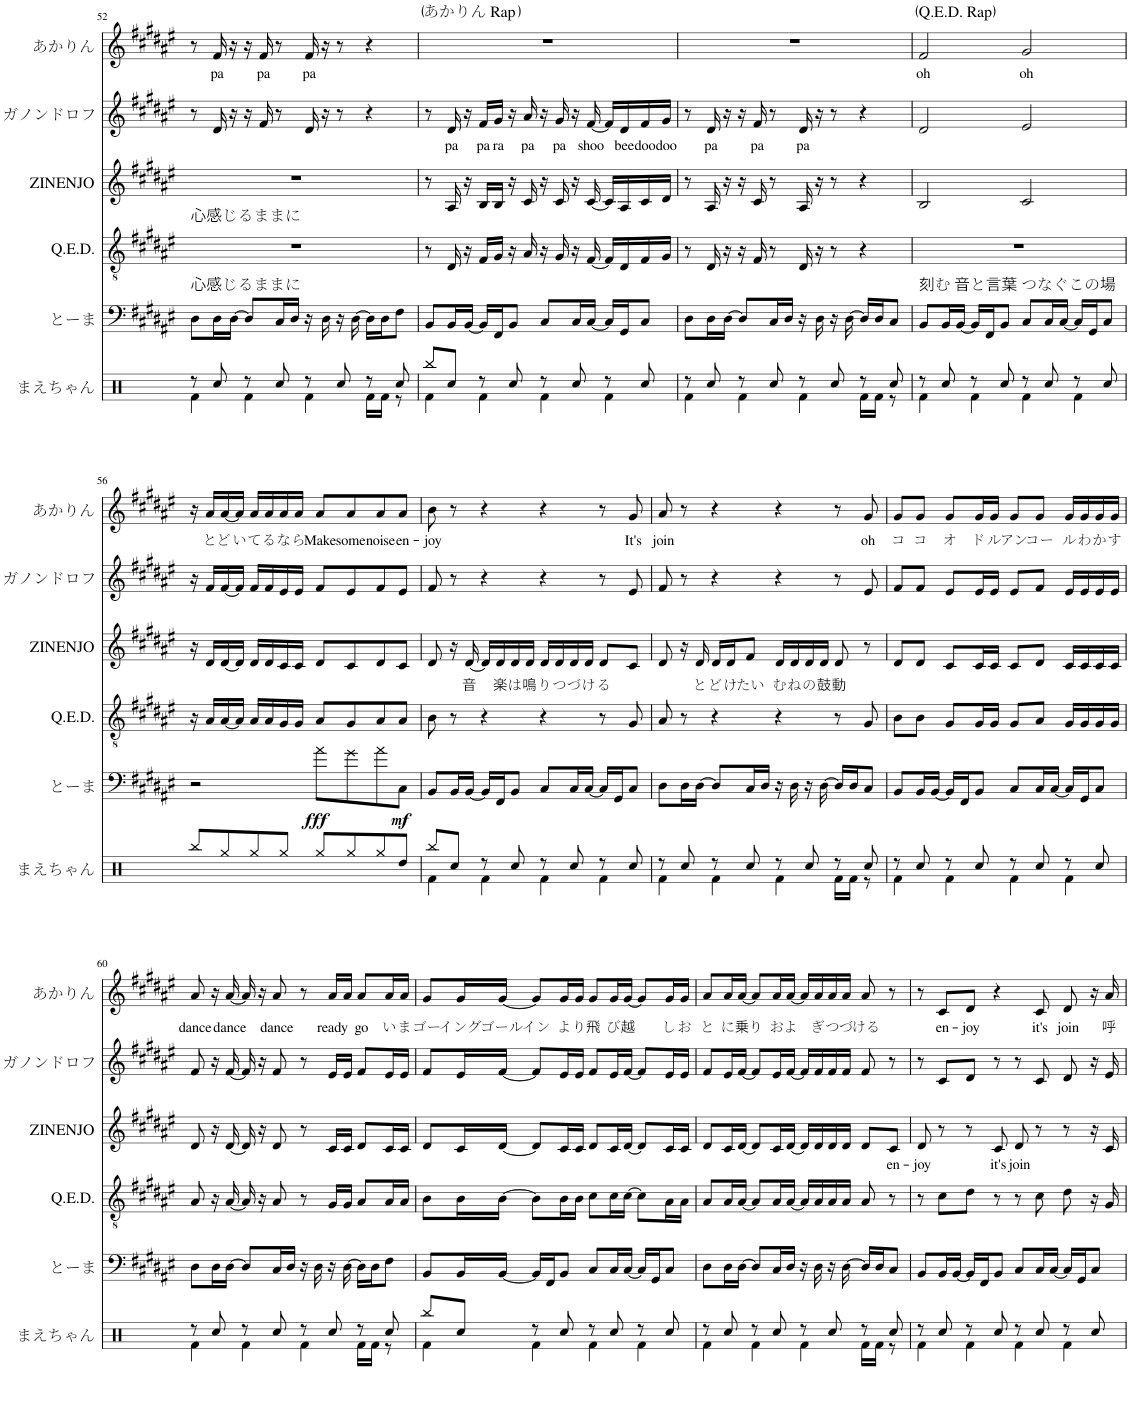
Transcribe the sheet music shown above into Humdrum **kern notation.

**kern	**kern	**dynam	**harte	**kern	**harte	**kern	**text	**kern	**text	**kern	**text	**harte
*part6	*part5	*part5	*part5	*part4	*part4	*part3	*part3	*part2	*part2	*part1	*part1	*part1
*staff6	*staff5	*staff5	*	*staff4	*	*staff3	*staff3	*staff2	*staff2	*staff1	*staff1	*
*I"まえちゃん	*I"とーま	*	*	*I"Q.E.D.	*	*I"ZINENJO	*	*I"ガノンドロフ	*	*I"あかりん	*	*
*	*	*	*	*I'Q.E.D.	*	*I'ZINENJO	*	*	*	*	*	*
!!LO:PB:g=z
*clefX	*clefF4	*	*	*clefGv2	*	*clefG2	*	*clefG2	*	*clefG2	*	*
*k[]	*k[f#c#g#d#a#e#]	*	*	*k[f#c#g#d#a#e#]	*	*k[f#c#g#d#a#e#]	*	*k[f#c#g#d#a#e#]	*	*k[f#c#g#d#a#e#]	*	*
*M4/4	*M4/4	*	*	*M4/4	*	*M4/4	*	*M4/4	*	*M4/4	*	*
=52	=52	=52	=52	=52	=52	=52	=52	=52	=52	=52	=52	=52
*^	*	*	*	*	*	*	*	*	*	*	*	*
!	!	!	!	!LO:H:kt=心感じるままに	!	!LO:H:kt=心感じるままに	!	!	!	!	!	!	!
8r	4Rf\	8D#\L	.	N	1r	N	1r	.	8r	.	8r	.	.
!	!	!	!	!	!	!	!	!	!	!	!	!LO:LY:b	!
8Rcc/	.	16D#\L	.	.	.	.	.	.	16d#/	.	16f#/	pa	.
.	.	[16D#\JJ	.	.	.	.	.	.	16r	.	16r	.	.
8r	4Rf\	8D#/L]	.	.	.	.	.	.	16r	.	16r	.	.
!	!	!	!	!	!	!	!	!	!	!	!	!LO:LY:b	!
.	.	.	.	.	.	.	.	.	16f#/	.	16f#/	pa	.
8Rcc/	.	16C#/L	.	.	.	.	.	.	8r	.	8r	.	.
.	.	16D#/JJ	.	.	.	.	.	.	.	.	.	.	.
!	!	!	!	!	!	!	!	!	!	!	!	!LO:LY:b	!
8r	4Rf\	16r	.	.	.	.	.	.	16d#/	.	16f#/	pa	.
.	.	16D#\	.	.	.	.	.	.	16r	.	16r	.	.
8Rcc/	.	16r	.	.	.	.	.	.	8r	.	8r	.	.
.	.	[16D#\	.	.	.	.	.	.	.	.	.	.	.
8r	16Rf\LL	16D#\LL]	.	.	.	.	.	.	4r	.	4r	.	.
.	16Rf\JJ	16D#\J	.	.	.	.	.	.	.	.	.	.	.
8Rcc/	8r	8F#\J	.	.	.	.	.	.	.	.	.	.	.
=53	=53	=53	=53	=53	=53	=53	=53	=53	=53	=53	=53	=53	=53
!	!	!	!	!	!	!	!	!	!	!	!	!	!LO:H:kt=あかりん Rap
8Rbb/L	4Rf\	8BB/L	.	.	8r	.	8r	.	8r	.	1r	.	N
!	!	!	!	!	!	!	!	!	!	!LO:LY:b	!	!	!
8Rcc/J	.	16BB/L	.	.	16D#/	.	16A#/	.	16d#/	pa	.	.	.
.	.	[16BB/JJ	.	.	16r	.	16r	.	16r	.	.	.	.
!	!	!	!	!	!	!	!	!	!	!LO:LY:b	!	!	!
8r	4Rf\	16BB/LL]	.	.	16F#/LL	.	16B/LL	.	16f#/LL	pa	.	.	.
!	!	!	!	!	!	!	!	!	!	!LO:LY:b	!	!	!
.	.	16FF#/J	.	.	16G#/JJ	.	16B/JJ	.	16g#/JJ	ra	.	.	.
8Rcc/	.	8BB/J	.	.	16r	.	16r	.	16r	.	.	.	.
!	!	!	!	!	!	!	!	!	!	!LO:LY:b	!	!	!
.	.	.	.	.	16A#/	.	16c#/	.	16a#/	pa	.	.	.
8r	4Rf\	8C#/L	.	.	16r	.	16r	.	16r	.	.	.	.
!	!	!	!	!	!	!	!	!	!	!LO:LY:b	!	!	!
.	.	.	.	.	16G#/	.	16c#/	.	16g#/	pa	.	.	.
8Rcc/	.	16C#/L	.	.	16r	.	16r	.	16r	.	.	.	.
!	!	!	!	!	!	!	!	!	!	!LO:LY:b	!	!	!
.	.	[16C#/JJ	.	.	[16F#/	.	[16c#/	.	[16f#/	shoo	.	.	.
8r	4Rf\	16C#/LL]	.	.	16F#/LL]	.	16c#/LL]	.	16f#/LL]	.	.	.	.
!	!	!	!	!	!	!	!	!	!	!LO:LY:b	!	!	!
.	.	16GG#/J	.	.	16D#/	.	16A#/	.	16d#/	bee	.	.	.
!	!	!	!	!	!	!	!	!	!	!LO:LY:b	!	!	!
8Rcc/	.	8C#/J	.	.	16F#/	.	16c#/	.	16f#/	doo	.	.	.
!	!	!	!	!	!	!	!	!	!	!LO:LY:b	!	!	!
.	.	.	.	.	16G#/JJ	.	16d#/JJ	.	16g#/JJ	doo	.	.	.
=54	=54	=54	=54	=54	=54	=54	=54	=54	=54	=54	=54	=54	=54
8r	4Rf\	8D#\L	.	.	8r	.	8r	.	8r	.	1r	.	.
!	!	!	!	!	!	!	!	!	!	!LO:LY:b	!	!	!
8Rcc/	.	16D#\L	.	.	16D#/	.	16A#/	.	16d#/	pa	.	.	.
.	.	[16D#\JJ	.	.	16r	.	16r	.	16r	.	.	.	.
8r	4Rf\	8D#/L]	.	.	16r	.	16r	.	16r	.	.	.	.
!	!	!	!	!	!	!	!	!	!	!LO:LY:b	!	!	!
.	.	.	.	.	16F#/	.	16c#/	.	16f#/	pa	.	.	.
8Rcc/	.	16C#/L	.	.	8r	.	8r	.	8r	.	.	.	.
.	.	16D#/JJ	.	.	.	.	.	.	.	.	.	.	.
!	!	!	!	!	!	!	!	!	!	!LO:LY:b	!	!	!
8r	4Rf\	16r	.	.	16D#/	.	16A#/	.	16d#/	pa	.	.	.
.	.	16D#\	.	.	16r	.	16r	.	16r	.	.	.	.
8Rcc/	.	16r	.	.	8r	.	8r	.	8r	.	.	.	.
.	.	[16D#\	.	.	.	.	.	.	.	.	.	.	.
8r	16Rf\LL	16D#/LL]	.	.	4r	.	4r	.	4r	.	.	.	.
.	16Rf\JJ	16D#/J	.	.	.	.	.	.	.	.	.	.	.
8Rcc/	8r	8C#/J	.	.	.	.	.	.	.	.	.	.	.
=55	=55	=55	=55	=55	=55	=55	=55	=55	=55	=55	=55	=55	=55
!	!	!	!	!LO:H:kt=刻む 音と言葉 つなぐこの場	!	!	!	!	!	!	!	!LO:LY:b	!LO:H:kt=Q.E.D. Rap
8r	4Rf\	8BB/L	.	N	1r	.	2B/	.	2d#/	.	2f#/	oh	N
8Rcc/	.	16BB/L	.	.	.	.	.	.	.	.	.	.	.
.	.	[16BB/JJ	.	.	.	.	.	.	.	.	.	.	.
8r	4Rf\	16BB/LL]	.	.	.	.	.	.	.	.	.	.	.
.	.	16FF#/J	.	.	.	.	.	.	.	.	.	.	.
8Rcc/	.	8BB/J	.	.	.	.	.	.	.	.	.	.	.
!	!	!	!	!	!	!	!	!	!	!	!	!LO:LY:b	!
8r	4Rf\	8C#/L	.	.	.	.	2c#/	.	2e#/	.	2g#/	oh	.
8Rcc/	.	16C#/L	.	.	.	.	.	.	.	.	.	.	.
.	.	[16C#/JJ	.	.	.	.	.	.	.	.	.	.	.
8r	4Rf\	16C#/LL]	.	.	.	.	.	.	.	.	.	.	.
.	.	16GG#/J	.	.	.	.	.	.	.	.	.	.	.
8Rcc/	.	8C#/J	.	.	.	.	.	.	.	.	.	.	.
*v	*v	*	*	*	*	*	*	*	*	*	*	*	*
!!LO:LB:g=z
=56	=56	=56	=56	=56	=56	=56	=56	=56	=56	=56	=56	=56
8Rbb/L	2r	.	.	16r	.	16r	.	16r	.	16r	.	.
!	!	!	!	!	!	!	!	!	!	!	!LO:LY:b	!
.	.	.	.	16A#/LL	.	16d#/LL	.	16f#/LL	.	16a#/LL	と	.
!	!	!	!	!	!	!	!	!	!	!	!LO:LY:b	!
8Rgg/	.	.	.	[16A#/	.	[16d#/	.	[16f#/	.	[16a#/	ど	.
!	!	!	!	!	!	!	!	!	!	!	!LO:LY:b	!
.	.	.	.	16A#/JJ]	.	16d#/JJ]	.	16f#/JJ]	.	16a#/JJ]	い	.
!	!	!	!	!	!	!	!	!	!	!	!LO:LY:b	!
8Rgg/	.	.	.	16A#/LL	.	16d#/LL	.	16f#/LL	.	16a#/LL	て	.
!	!	!	!	!	!	!	!	!	!	!	!LO:LY:b	!
.	.	.	.	16A#/	.	16d#/	.	16f#/	.	16a#/	る	.
!	!	!	!	!	!	!	!	!	!	!	!LO:LY:b	!
8Rgg/J	.	.	.	16G#/	.	16c#/	.	16e#/	.	16a#/	な	.
!	!	!	!	!	!	!	!	!	!	!	!LO:LY:b	!
.	.	.	.	16G#/JJ	.	16c#/JJ	.	16e#/JJ	.	16a#/JJ	ら	.
!	!	!LO:DY:b	!	!	!	!	!	!	!	!	!LO:LY:b	!
8Rgg/L	8a#\L	fff	.	8A#/L	.	8d#/L	.	8f#/L	.	8a#/L	Make	.
!	!	!	!	!	!	!	!	!	!	!	!LO:LY:b	!
8Rgg/	8g#\	.	.	8G#/	.	8c#/	.	8e#/	.	8a#/	some	.
!	!	!	!	!	!	!	!	!	!	!	!LO:LY:b	!
8Rgg/	8a#\	.	.	8A#/	.	8d#/	.	8f#/	.	8a#/	noise	.
!	!	!LO:DY:b	!	!	!	!	!	!	!	!	!LO:LY:b	!
8Rdd/J	8C#\J	mf	.	8A#/J	.	8c#/J	.	8e#/J	.	8a#/J	en-	.
=57	=57	=57	=57	=57	=57	=57	=57	=57	=57	=57	=57	=57
*^	*	*	*	*	*	*	*	*	*	*	*	*
!	!	!	!	!	!	!	!	!	!	!	!	!LO:LY:b	!
8Rbb/L	4Rf\	8BB/L	.	.	8B\	.	8d#/	.	8f#/	.	8b\	-joy	.
8Rcc/J	.	16BB/L	.	.	8r	.	16r	.	8r	.	8r	.	.
!	!	!	!	!	!	!	!	!LO:LY:b	!	!	!	!	!
.	.	[16BB/JJ	.	.	.	.	[16d#/	音	.	.	.	.	.
8r	4Rf\	16BB/LL]	.	.	4r	.	16d#/LL]	.	4r	.	4r	.	.
!	!	!	!	!	!	!	!	!LO:LY:b	!	!	!	!	!
.	.	16FF#/J	.	.	.	.	16d#/	楽	.	.	.	.	.
!	!	!	!	!	!	!	!	!LO:LY:b	!	!	!	!	!
8Rcc/	.	8BB/J	.	.	.	.	16d#/	は	.	.	.	.	.
!	!	!	!	!	!	!	!	!LO:LY:b	!	!	!	!	!
.	.	.	.	.	.	.	16d#/JJ	鳴	.	.	.	.	.
!	!	!	!	!	!	!	!	!LO:LY:b	!	!	!	!	!
8r	4Rf\	8C#/L	.	.	4r	.	16d#/LL	り	4r	.	4r	.	.
!	!	!	!	!	!	!	!	!LO:LY:b	!	!	!	!	!
.	.	.	.	.	.	.	16d#/	つ	.	.	.	.	.
!	!	!	!	!	!	!	!	!LO:LY:b	!	!	!	!	!
8Rcc/	.	16C#/L	.	.	.	.	16d#/	づ	.	.	.	.	.
!	!	!	!	!	!	!	!	!LO:LY:b	!	!	!	!	!
.	.	[16C#/JJ	.	.	.	.	16d#/JJ	け	.	.	.	.	.
!	!	!	!	!	!	!	!	!LO:LY:b	!	!	!	!	!
8r	4Rf\	16C#/LL]	.	.	8r	.	8d#/L	る	8r	.	8r	.	.
.	.	16GG#/J	.	.	.	.	.	.	.	.	.	.	.
!	!	!	!	!	!	!	!	!	!	!	!	!LO:LY:b	!
8Rcc/	.	8C#/J	.	.	8G#/	.	8c#/J	.	8e#/	.	8g#/	It's	.
=58	=58	=58	=58	=58	=58	=58	=58	=58	=58	=58	=58	=58	=58
!	!	!	!	!	!	!	!	!	!	!	!	!LO:LY:b	!
8r	4Rf\	8D#\L	.	.	8A#/	.	8d#/	.	8f#/	.	8a#/	join	.
8Rcc/	.	16D#\L	.	.	8r	.	16r	.	8r	.	8r	.	.
!	!	!	!	!	!	!	!	!LO:LY:b	!	!	!	!	!
.	.	[16D#\JJ	.	.	.	.	16d#/	と	.	.	.	.	.
!	!	!	!	!	!	!	!	!LO:LY:b	!	!	!	!	!
8r	4Rf\	8D#/L]	.	.	4r	.	16d#/LL	ど	4r	.	4r	.	.
!	!	!	!	!	!	!	!	!LO:LY:b	!	!	!	!	!
.	.	.	.	.	.	.	16d#/J	け	.	.	.	.	.
!	!	!	!	!	!	!	!	!LO:LY:b	!	!	!	!	!
8Rcc/	.	16C#/L	.	.	.	.	8f#/J	たい	.	.	.	.	.
.	.	16D#/JJ	.	.	.	.	.	.	.	.	.	.	.
!	!	!	!	!	!	!	!	!LO:LY:b	!	!	!	!	!
8r	4Rf\	16r	.	.	4r	.	16d#/LL	む	4r	.	4r	.	.
!	!	!	!	!	!	!	!	!LO:LY:b	!	!	!	!	!
.	.	16D#\	.	.	.	.	16d#/	ね	.	.	.	.	.
!	!	!	!	!	!	!	!	!LO:LY:b	!	!	!	!	!
8Rcc/	.	16r	.	.	.	.	16d#/	の	.	.	.	.	.
!	!	!	!	!	!	!	!	!LO:LY:b	!	!	!	!	!
.	.	[16D#\	.	.	.	.	16d#/JJ	鼓	.	.	.	.	.
!	!	!	!	!	!	!	!	!LO:LY:b	!	!	!	!	!
8r	16Rf\LL	16D#/LL]	.	.	8r	.	8d#/	動	8r	.	8r	.	.
.	16Rf\JJ	16D#/J	.	.	.	.	.	.	.	.	.	.	.
!	!	!	!	!	!	!	!	!	!	!	!	!LO:LY:b	!
8Rcc/	8r	8C#/J	.	.	8G#/	.	8r	.	8e#/	.	8g#/	oh	.
=59	=59	=59	=59	=59	=59	=59	=59	=59	=59	=59	=59	=59	=59
!	!	!	!	!	!	!	!	!	!	!	!	!LO:LY:b	!
8r	4Rf\	8BB/L	.	.	8B\L	.	8d#/L	.	8f#/L	.	8g#/L	コ	.
!	!	!	!	!	!	!	!	!	!	!	!	!LO:LY:b	!
8Rcc/	.	16BB/L	.	.	8B\J	.	8d#/J	.	8f#/J	.	8g#/J	コ	.
.	.	[16BB/JJ	.	.	.	.	.	.	.	.	.	.	.
!	!	!	!	!	!	!	!	!	!	!	!	!LO:LY:b	!
8r	4Rf\	16BB/LL]	.	.	8G#/L	.	8c#/L	.	8e#/L	.	8g#/L	オ	.
.	.	16FF#/J	.	.	.	.	.	.	.	.	.	.	.
!	!	!	!	!	!	!	!	!	!	!	!	!LO:LY:b	!
8Rcc/	.	8BB/J	.	.	16G#/L	.	16c#/L	.	16e#/L	.	16g#/L	ド	.
!	!	!	!	!	!	!	!	!	!	!	!	!LO:LY:b	!
.	.	.	.	.	16G#/JJ	.	16c#/JJ	.	16e#/JJ	.	16g#/JJ	ル	.
!	!	!	!	!	!	!	!	!	!	!	!	!LO:LY:b	!
8r	4Rf\	8C#/L	.	.	8G#/L	.	8c#/L	.	8e#/L	.	8g#/L	アン	.
!	!	!	!	!	!	!	!	!	!	!	!	!LO:LY:b	!
8Rcc/	.	16C#/L	.	.	8A#/J	.	8d#/J	.	8f#/J	.	8g#/J	コー	.
.	.	[16C#/JJ	.	.	.	.	.	.	.	.	.	.	.
!	!	!	!	!	!	!	!	!	!	!	!	!LO:LY:b	!
8r	4Rf\	16C#/LL]	.	.	16G#/LL	.	16c#/LL	.	16e#/LL	.	16g#/LL	ル	.
!	!	!	!	!	!	!	!	!	!	!	!	!LO:LY:b	!
.	.	16GG#/J	.	.	16G#/	.	16c#/	.	16e#/	.	16g#/	わ	.
!	!	!	!	!	!	!	!	!	!	!	!	!LO:LY:b	!
8Rcc/	.	8C#/J	.	.	16G#/	.	16c#/	.	16e#/	.	16g#/	か	.
!	!	!	!	!	!	!	!	!	!	!	!	!LO:LY:b	!
.	.	.	.	.	16G#/JJ	.	16c#/JJ	.	16e#/JJ	.	16g#/JJ	す	.
!!LO:LB:g=z
=60	=60	=60	=60	=60	=60	=60	=60	=60	=60	=60	=60	=60	=60
!	!	!	!	!	!	!	!	!	!	!	!	!LO:LY:b	!
8r	4Rf\	8D#\L	.	.	8A#/	.	8d#/	.	8f#/	.	8a#/	dance	.
8Rcc/	.	16D#\L	.	.	16r	.	16r	.	16r	.	16r	.	.
!	!	!	!	!	!	!	!	!	!	!	!	!LO:LY:b	!
.	.	[16D#\JJ	.	.	[16A#/	.	[16d#/	.	[16f#/	.	[16a#/	dance	.
8r	4Rf\	8D#/L]	.	.	16A#/]	.	16d#/]	.	16f#/]	.	16a#/]	.	.
.	.	.	.	.	16r	.	16r	.	16r	.	16r	.	.
!	!	!	!	!	!	!	!	!	!	!	!	!LO:LY:b	!
8Rcc/	.	16C#/L	.	.	8A#/	.	8d#/	.	8f#/	.	8a#/	dance	.
.	.	16D#/JJ	.	.	.	.	.	.	.	.	.	.	.
8r	4Rf\	16r	.	.	8r	.	8r	.	8r	.	8r	.	.
.	.	16D#\	.	.	.	.	.	.	.	.	.	.	.
!	!	!	!	!	!	!	!	!	!	!	!	!LO:LY:b	!
8Rcc/	.	16r	.	.	16G#/LL	.	16c#/LL	.	16e#/LL	.	16a#/LL	ready	.
.	.	[16D#\	.	.	16G#/JJ	.	16c#/JJ	.	16e#/JJ	.	16a#/JJ	.	.
!	!	!	!	!	!	!	!	!	!	!	!	!LO:LY:b	!
8r	16Rf\LL	16D#\LL]	.	.	8A#/L	.	8d#/L	.	8f#/L	.	8a#/L	go	.
.	16Rf\JJ	16D#\J	.	.	.	.	.	.	.	.	.	.	.
!	!	!	!	!	!	!	!	!	!	!	!	!LO:LY:b	!
8Rcc/	8r	8F#\J	.	.	16A#/L	.	16c#/L	.	16e#/L	.	16a#/L	い	.
!	!	!	!	!	!	!	!	!	!	!	!	!LO:LY:b	!
.	.	.	.	.	16A#/JJ	.	16c#/JJ	.	16e#/JJ	.	16a#/JJ	ま	.
=61	=61	=61	=61	=61	=61	=61	=61	=61	=61	=61	=61	=61	=61
!	!	!	!	!	!	!	!	!	!	!	!	!LO:LY:b	!
8Rbb/L	4Rf\	8BB/L	.	.	8B\L	.	8d#/L	.	8f#/L	.	8g#/L	ゴー	.
!	!	!	!	!	!	!	!	!	!	!	!	!LO:LY:b	!
8Rcc/J	.	16BB/L	.	.	16B\L	.	16c#/L	.	16e#/L	.	16g#/L	イング	.
!	!	!	!	!	!	!	!	!	!	!	!	!LO:LY:b	!
.	.	[16BB/JJ	.	.	[16B\JJ	.	[16d#/JJ	.	[16f#/JJ	.	[16g#/JJ	ゴール	.
!	!	!	!	!	!	!	!	!	!	!	!	!LO:LY:b	!
8r	4Rf\	16BB/LL]	.	.	8B\L]	.	8d#/L]	.	8f#/L]	.	8g#/L]	イン	.
.	.	16FF#/J	.	.	.	.	.	.	.	.	.	.	.
!	!	!	!	!	!	!	!	!	!	!	!	!LO:LY:b	!
8Rcc/	.	8BB/J	.	.	16B\L	.	16c#/L	.	16e#/L	.	16g#/L	よ	.
!	!	!	!	!	!	!	!	!	!	!	!	!LO:LY:b	!
.	.	.	.	.	16B\JJ	.	16c#/JJ	.	16e#/JJ	.	16g#/JJ	り	.
!	!	!	!	!	!	!	!	!	!	!	!	!LO:LY:b	!
8r	4Rf\	8C#/L	.	.	8c#\L	.	8d#/L	.	8f#/L	.	8g#/L	飛	.
!	!	!	!	!	!	!	!	!	!	!	!	!LO:LY:b	!
8Rcc/	.	16C#/L	.	.	16c#\L	.	16c#/L	.	16e#/L	.	16g#/L	び	.
!	!	!	!	!	!	!	!	!	!	!	!	!LO:LY:b	!
.	.	[16C#/JJ	.	.	[16c#\JJ	.	[16d#/JJ	.	[16f#/JJ	.	[16g#/JJ	越	.
8r	4Rf\	16C#/LL]	.	.	8c#\L]	.	8d#/L]	.	8f#/L]	.	8g#/L]	.	.
.	.	16GG#/J	.	.	.	.	.	.	.	.	.	.	.
!	!	!	!	!	!	!	!	!	!	!	!	!LO:LY:b	!
8Rcc/	.	8C#/J	.	.	16A#\L	.	16c#/L	.	16e#/L	.	16g#/L	し	.
!	!	!	!	!	!	!	!	!	!	!	!	!LO:LY:b	!
.	.	.	.	.	16A#\JJ	.	16c#/JJ	.	16e#/JJ	.	16g#/JJ	お	.
=62	=62	=62	=62	=62	=62	=62	=62	=62	=62	=62	=62	=62	=62
!	!	!	!	!	!	!	!	!	!	!	!	!LO:LY:b	!
8r	4Rf\	8D#\L	.	.	8A#/L	.	8d#/L	.	8f#/L	.	8a#/L	と	.
!	!	!	!	!	!	!	!	!	!	!	!	!LO:LY:b	!
8Rcc/	.	16D#\L	.	.	16A#/L	.	16c#/L	.	16e#/L	.	16a#/L	に	.
!	!	!	!	!	!	!	!	!	!	!	!	!LO:LY:b	!
.	.	[16D#\JJ	.	.	[16A#/JJ	.	[16d#/JJ	.	[16f#/JJ	.	[16a#/JJ	乗	.
!	!	!	!	!	!	!	!	!	!	!	!	!LO:LY:b	!
8r	4Rf\	8D#/L]	.	.	8A#/L]	.	8d#/L]	.	8f#/L]	.	8a#/L]	り	.
!	!	!	!	!	!	!	!	!	!	!	!	!LO:LY:b	!
8Rcc/	.	16C#/L	.	.	16A#/L	.	16c#/L	.	16e#/L	.	16a#/L	お	.
!	!	!	!	!	!	!	!	!	!	!	!	!LO:LY:b	!
.	.	16D#/JJ	.	.	[16A#/JJ	.	[16d#/JJ	.	[16f#/JJ	.	[16a#/JJ	よ	.
8r	4Rf\	16r	.	.	16A#/LL]	.	16d#/LL]	.	16f#/LL]	.	16a#/LL]	.	.
!	!	!	!	!	!	!	!	!	!	!	!	!LO:LY:b	!
.	.	16D#\	.	.	16A#/	.	16d#/	.	16f#/	.	16a#/	ぎ	.
!	!	!	!	!	!	!	!	!	!	!	!	!LO:LY:b	!
8Rcc/	.	16r	.	.	16A#/	.	16d#/	.	16f#/	.	16a#/	つ	.
!	!	!	!	!	!	!	!	!	!	!	!	!LO:LY:b	!
.	.	[16D#\	.	.	16A#/JJ	.	16d#/JJ	.	16f#/JJ	.	16a#/JJ	づ	.
!	!	!	!	!	!	!	!	!	!	!	!	!LO:LY:b	!
8r	16Rf\LL	16D#/LL]	.	.	8A#/	.	8d#/L	.	8f#/	.	8a#/	ける	.
.	16Rf\JJ	16D#/J	.	.	.	.	.	.	.	.	.	.	.
!	!	!	!	!	!	!	!	!LO:LY:b	!	!	!	!	!
8Rcc/	8r	8C#/J	.	.	8r	.	8c#/J	en-	8r	.	8r	.	.
=63	=63	=63	=63	=63	=63	=63	=63	=63	=63	=63	=63	=63	=63
!	!	!	!	!	!	!	!	!LO:LY:b	!	!	!	!	!
8r	4Rf\	8BB/L	.	.	8r	.	8d#/	-joy	8r	.	8r	.	.
!	!	!	!	!	!	!	!	!	!	!	!	!LO:LY:b	!
8Rcc/	.	16BB/L	.	.	8c#\L	.	8r	.	8c#/L	.	8c#/L	en-	.
.	.	[16BB/JJ	.	.	.	.	.	.	.	.	.	.	.
!	!	!	!	!	!	!	!	!	!	!	!	!LO:LY:b	!
8r	4Rf\	16BB/LL]	.	.	8d#\J	.	8r	.	8d#/J	.	8d#/J	-joy	.
.	.	16FF#/J	.	.	.	.	.	.	.	.	.	.	.
!	!	!	!	!	!	!	!	!LO:LY:b	!	!	!	!	!
8Rcc/	.	8BB/J	.	.	8r	.	8c#/	it's	8r	.	4r	.	.
!	!	!	!	!	!	!	!	!LO:LY:b	!	!	!	!	!
8r	4Rf\	8C#/L	.	.	8r	.	8d#/	join	8r	.	.	.	.
!	!	!	!	!	!	!	!	!	!	!	!	!LO:LY:b	!
8Rcc/	.	16C#/L	.	.	8c#\	.	8r	.	8c#/	.	8c#/	it's	.
.	.	[16C#/JJ	.	.	.	.	.	.	.	.	.	.	.
!	!	!	!	!	!	!	!	!	!	!	!	!LO:LY:b	!
8r	4Rf\	16C#/LL]	.	.	8d#\	.	8r	.	8d#/	.	8d#/	join	.
.	.	16GG#/J	.	.	.	.	.	.	.	.	.	.	.
8Rcc/	.	8C#/J	.	.	16r	.	16r	.	16r	.	16r	.	.
!	!	!	!	!	!	!	!	!	!	!	!	!LO:LY:b	!
.	.	.	.	.	16G#/	.	16c#/	.	16e#/	.	16a#/	呼	.
*v	*v	*	*	*	*	*	*	*	*	*	*	*	*
=	=	=	=	=	=	=	=	=	=	=	=	=
*-	*-	*-	*-	*-	*-	*-	*-	*-	*-	*-	*-	*-
